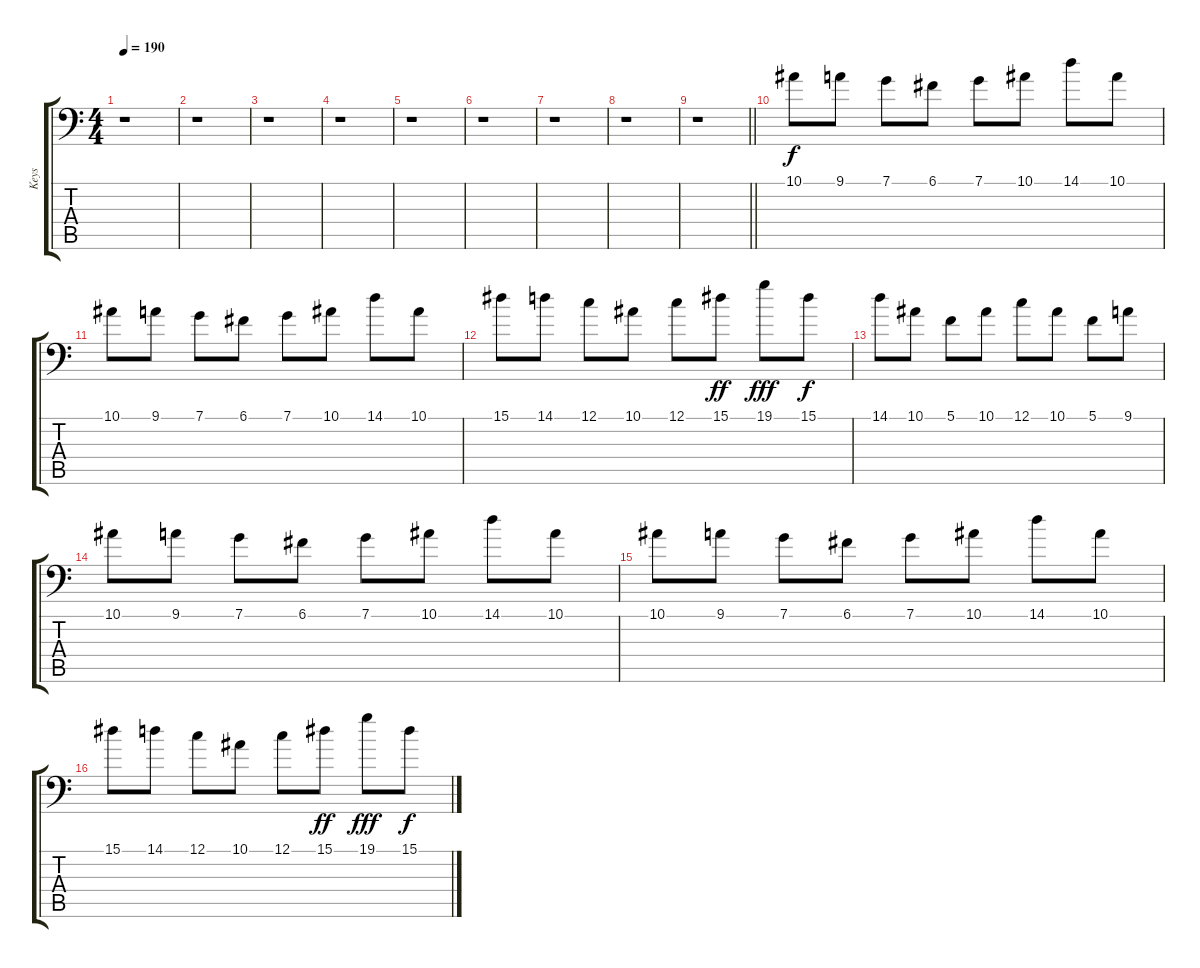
\track ("Keys" "Keys") {instrument orchestralharp}
\staff {score tabs}
\tuning (C4 G3 Eb3 Bb2 F2 Bb1) {hide}
\ts (4 4)
\tempo 190
\clef f4
\ks c
r.1{dy f} |
r.1 |
r.1 |
r.1 |
r.1 |
r.1 |
r.1 |
r.1 |
\barLineRight lightlight
r.1 |
10.1.8 9.1.8 7.1.8 6.1.8 7.1.8 10.1.8 14.1.8 10.1.8 |
10.1.8 9.1.8 7.1.8 6.1.8 7.1.8 10.1.8 14.1.8 10.1.8 |
15.1.8 14.1.8 12.1.8 10.1.8 12.1.8 15.1.8{dy ff} 19.1.8{dy fff} 15.1.8{dy f} |
14.1.8 10.1.8 5.1.8 10.1.8 12.1.8 10.1.8 5.1.8 9.1.8 |
10.1.8 9.1.8 7.1.8 6.1.8 7.1.8 10.1.8 14.1.8 10.1.8 |
10.1.8 9.1.8 7.1.8 6.1.8 7.1.8 10.1.8 14.1.8 10.1.8 |
15.1.8 14.1.8 12.1.8 10.1.8 12.1.8 15.1.8{dy ff} 19.1.8{dy fff} 15.1.8{dy f}
